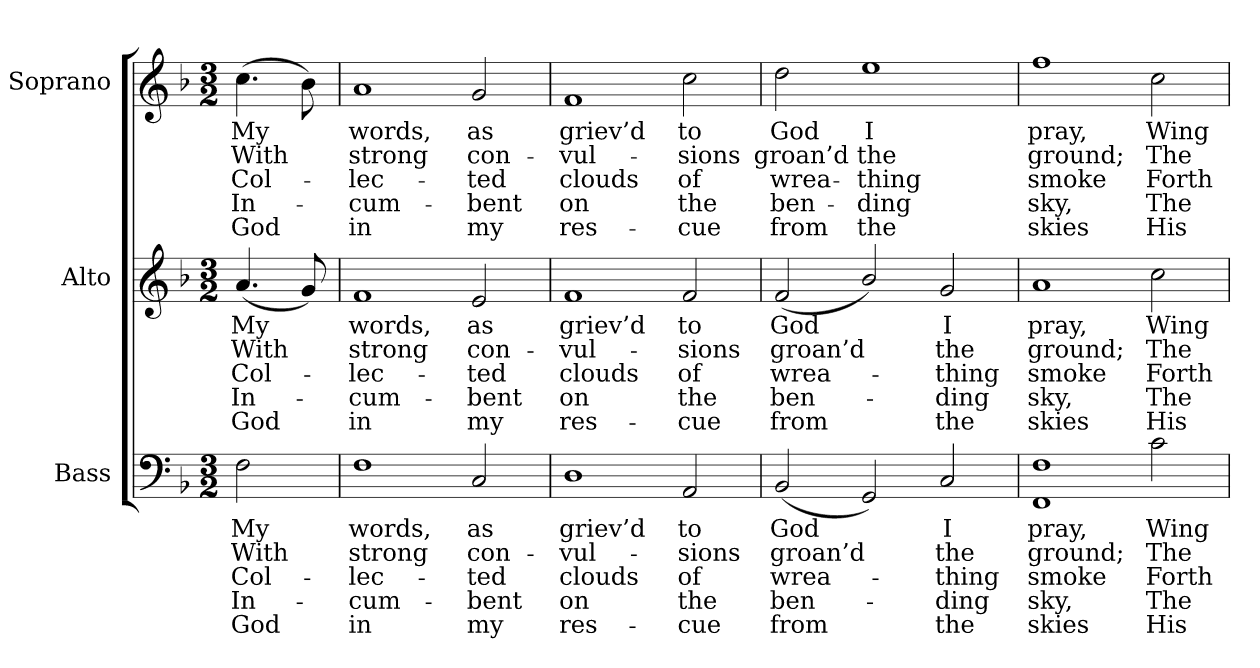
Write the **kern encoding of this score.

**kern	**text	**text	**text	**text	**text	**kern	**text	**text	**text	**text	**text	**kern	**text	**text	**text	**text	**text
*part3	*part3	*part3	*part3	*part3	*part3	*part2	*part2	*part2	*part2	*part2	*part2	*part1	*part1	*part1	*part1	*part1	*part1
*staff3	*staff3	*staff3	*staff3	*staff3	*staff3	*staff2	*staff2	*staff2	*staff2	*staff2	*staff2	*staff1	*staff1	*staff1	*staff1	*staff1	*staff1
*I"Bass	*	*	*	*	*	*I"Alto	*	*	*	*	*	*I"Soprano	*	*	*	*	*
*I'B.	*	*	*	*	*	*I'A.	*	*	*	*	*	*I'S.	*	*	*	*	*
!!LO:PB:g=z
*clefF4	*	*	*	*	*	*clefG2	*	*	*	*	*	*clefG2	*	*	*	*	*
*k[b-]	*	*	*	*	*	*k[b-]	*	*	*	*	*	*k[b-]	*	*	*	*	*
*F:	*	*	*	*	*	*F:	*	*	*	*	*	*F:	*	*	*	*	*
*M3/2	*	*	*	*	*	*M3/2	*	*	*	*	*	*M3/2	*	*	*	*	*
=	=	=	=	=	=	=	=	=	=	=	=	=	=	=	=	=	=
!	!LO:LY:b:color=#000000	!LO:LY:b:color=#000000	!LO:LY:b:color=#000000	!LO:LY:b:color=#000000	!LO:LY:b:color=#000000	!	!	!	!	!	!	!	!	!	!	!	!
!	!	!	!	!	!	!	!LO:LY:b:color=#000000	!LO:LY:b:color=#000000	!LO:LY:b:color=#000000	!LO:LY:b:color=#000000	!LO:LY:b:color=#000000	!	!	!	!	!	!
!	!	!	!	!	!	!	!	!	!	!	!	!	!LO:LY:b:color=#000000	!LO:LY:b:color=#000000	!LO:LY:b:color=#000000	!LO:LY:b:color=#000000	!LO:LY:b:color=#000000
2Fi\	My	With	Col-	-In-	-God	(4.ai/	My	With	Col-	-In-	-God	(4.cci\	My	With	Col-	-In-	-God
.	.	.	.	.	.	8gi/)	.	.	.	.	.	8b-i\)	.	.	.	.	.
=1	=1	=1	=1	=1	=1	=1	=1	=1	=1	=1	=1	=1	=1	=1	=1	=1	=1
!	!LO:LY:b:color=#000000	!LO:LY:b:color=#000000	!LO:LY:b:color=#000000	!LO:LY:b:color=#000000	!LO:LY:b:color=#000000	!	!	!	!	!	!	!	!	!	!	!	!
!	!	!	!	!	!	!	!LO:LY:b:color=#000000	!LO:LY:b:color=#000000	!LO:LY:b:color=#000000	!LO:LY:b:color=#000000	!LO:LY:b:color=#000000	!	!	!	!	!	!
!	!	!	!	!	!	!	!	!	!	!	!	!	!LO:LY:b:color=#000000	!LO:LY:b:color=#000000	!LO:LY:b:color=#000000	!LO:LY:b:color=#000000	!LO:LY:b:color=#000000
1Fi	words,	strong	lec-	-cum-	-in	1fi	words,	strong	lec-	-cum-	-in	1ai	words,	strong	lec-	-cum-	-in
!	!LO:LY:b:color=#000000	!LO:LY:b:color=#000000	!LO:LY:b:color=#000000	!LO:LY:b:color=#000000	!LO:LY:b:color=#000000	!	!	!	!	!	!	!	!	!	!	!	!
!	!	!	!	!	!	!	!LO:LY:b:color=#000000	!LO:LY:b:color=#000000	!LO:LY:b:color=#000000	!LO:LY:b:color=#000000	!LO:LY:b:color=#000000	!	!	!	!	!	!
!	!	!	!	!	!	!	!	!	!	!	!	!	!LO:LY:b:color=#000000	!LO:LY:b:color=#000000	!LO:LY:b:color=#000000	!LO:LY:b:color=#000000	!LO:LY:b:color=#000000
2Ci/	as	con-	ted	bent	my	2ei/	as	con-	ted	bent	my	2gi/	as	con-	ted	bent	my
=2	=2	=2	=2	=2	=2	=2	=2	=2	=2	=2	=2	=2	=2	=2	=2	=2	=2
!	!LO:LY:b:color=#000000	!LO:LY:b:color=#000000	!LO:LY:b:color=#000000	!LO:LY:b:color=#000000	!LO:LY:b:color=#000000	!	!	!	!	!	!	!	!	!	!	!	!
!	!	!	!	!	!	!	!LO:LY:b:color=#000000	!LO:LY:b:color=#000000	!LO:LY:b:color=#000000	!LO:LY:b:color=#000000	!LO:LY:b:color=#000000	!	!	!	!	!	!
!	!	!	!	!	!	!	!	!	!	!	!	!	!LO:LY:b:color=#000000	!LO:LY:b:color=#000000	!LO:LY:b:color=#000000	!LO:LY:b:color=#000000	!LO:LY:b:color=#000000
1Di	griev’d	-vul-	clouds	on	res-	1fi	griev’d	-vul-	clouds	on	res-	1fi	griev’d	-vul-	clouds	on	res-
!	!LO:LY:b:color=#000000	!LO:LY:b:color=#000000	!LO:LY:b:color=#000000	!LO:LY:b:color=#000000	!LO:LY:b:color=#000000	!	!	!	!	!	!	!	!	!	!	!	!
!	!	!	!	!	!	!	!LO:LY:b:color=#000000	!LO:LY:b:color=#000000	!LO:LY:b:color=#000000	!LO:LY:b:color=#000000	!LO:LY:b:color=#000000	!	!	!	!	!	!
!	!	!	!	!	!	!	!	!	!	!	!	!	!LO:LY:b:color=#000000	!LO:LY:b:color=#000000	!LO:LY:b:color=#000000	!LO:LY:b:color=#000000	!LO:LY:b:color=#000000
2AAi/	to	-sions	-of	the	cue	2fi/	to	-sions	-of	the	cue	2cci\	to	-sions	-of	the	cue
=3	=3	=3	=3	=3	=3	=3	=3	=3	=3	=3	=3	=3	=3	=3	=3	=3	=3
!	!LO:LY:b:color=#000000	!LO:LY:b:color=#000000	!LO:LY:b:color=#000000	!LO:LY:b:color=#000000	!LO:LY:b:color=#000000	!	!	!	!	!	!	!	!	!	!	!	!
!	!	!	!	!	!	!	!LO:LY:b:color=#000000	!LO:LY:b:color=#000000	!LO:LY:b:color=#000000	!LO:LY:b:color=#000000	!LO:LY:b:color=#000000	!	!	!	!	!	!
!	!	!	!	!	!	!	!	!	!	!	!	!	!LO:LY:b:color=#000000	!LO:LY:b:color=#000000	!LO:LY:b:color=#000000	!LO:LY:b:color=#000000	!LO:LY:b:color=#000000
(2BB-i/	God	groan’d	wrea-	-ben-	-from	(2fi/	God	groan’d	wrea-	-ben-	-from	2ddi\	God	groan’d	wrea-	-ben-	-from
!	!	!	!	!	!	!	!	!	!	!	!	!	!LO:LY:b:color=#000000	!LO:LY:b:color=#000000	!LO:LY:b:color=#000000	!LO:LY:b:color=#000000	!LO:LY:b:color=#000000
2GGi/)	.	.	.	.	.	2b-i/)	.	.	.	.	.	1eei	I	the	thing	ding	the
!	!LO:LY:b:color=#000000	!LO:LY:b:color=#000000	!LO:LY:b:color=#000000	!LO:LY:b:color=#000000	!LO:LY:b:color=#000000	!	!	!	!	!	!	!	!	!	!	!	!
!	!	!	!	!	!	!	!LO:LY:b:color=#000000	!LO:LY:b:color=#000000	!LO:LY:b:color=#000000	!LO:LY:b:color=#000000	!LO:LY:b:color=#000000	!	!	!	!	!	!
2Ci/	I	the	thing	ding	the	2gi/	I	the	thing	ding	the	.	.	.	.	.	.
=4	=4	=4	=4	=4	=4	=4	=4	=4	=4	=4	=4	=4	=4	=4	=4	=4	=4
!	!LO:LY:b:color=#000000	!LO:LY:b:color=#000000	!LO:LY:b:color=#000000	!LO:LY:b:color=#000000	!LO:LY:b:color=#000000	!	!	!	!	!	!	!	!	!	!	!	!
!	!	!	!	!	!	!	!LO:LY:b:color=#000000	!LO:LY:b:color=#000000	!LO:LY:b:color=#000000	!LO:LY:b:color=#000000	!LO:LY:b:color=#000000	!	!	!	!	!	!
!	!	!	!	!	!	!	!	!	!	!	!	!	!LO:LY:b:color=#000000	!LO:LY:b:color=#000000	!LO:LY:b:color=#000000	!LO:LY:b:color=#000000	!LO:LY:b:color=#000000
1FFi 1Fi	pray,	ground;	smoke	sky,	skies	1ai	pray,	ground;	smoke	sky,	skies	1ffi	pray,	ground;	smoke	sky,	skies
!	!LO:LY:b:color=#000000	!LO:LY:b:color=#000000	!LO:LY:b:color=#000000	!LO:LY:b:color=#000000	!LO:LY:b:color=#000000	!	!	!	!	!	!	!	!	!	!	!	!
!	!	!	!	!	!	!	!LO:LY:b:color=#000000	!LO:LY:b:color=#000000	!LO:LY:b:color=#000000	!LO:LY:b:color=#000000	!LO:LY:b:color=#000000	!	!	!	!	!	!
!	!	!	!	!	!	!	!	!	!	!	!	!	!LO:LY:b:color=#000000	!LO:LY:b:color=#000000	!LO:LY:b:color=#000000	!LO:LY:b:color=#000000	!LO:LY:b:color=#000000
2ci\	Wing	The	Forth	The	His	2cci\	Wing	The	Forth	The	His	2cci\	Wing	The	Forth	The	His
=	=	=	=	=	=	=	=	=	=	=	=	=	=	=	=	=	=
*-	*-	*-	*-	*-	*-	*-	*-	*-	*-	*-	*-	*-	*-	*-	*-	*-	*-
